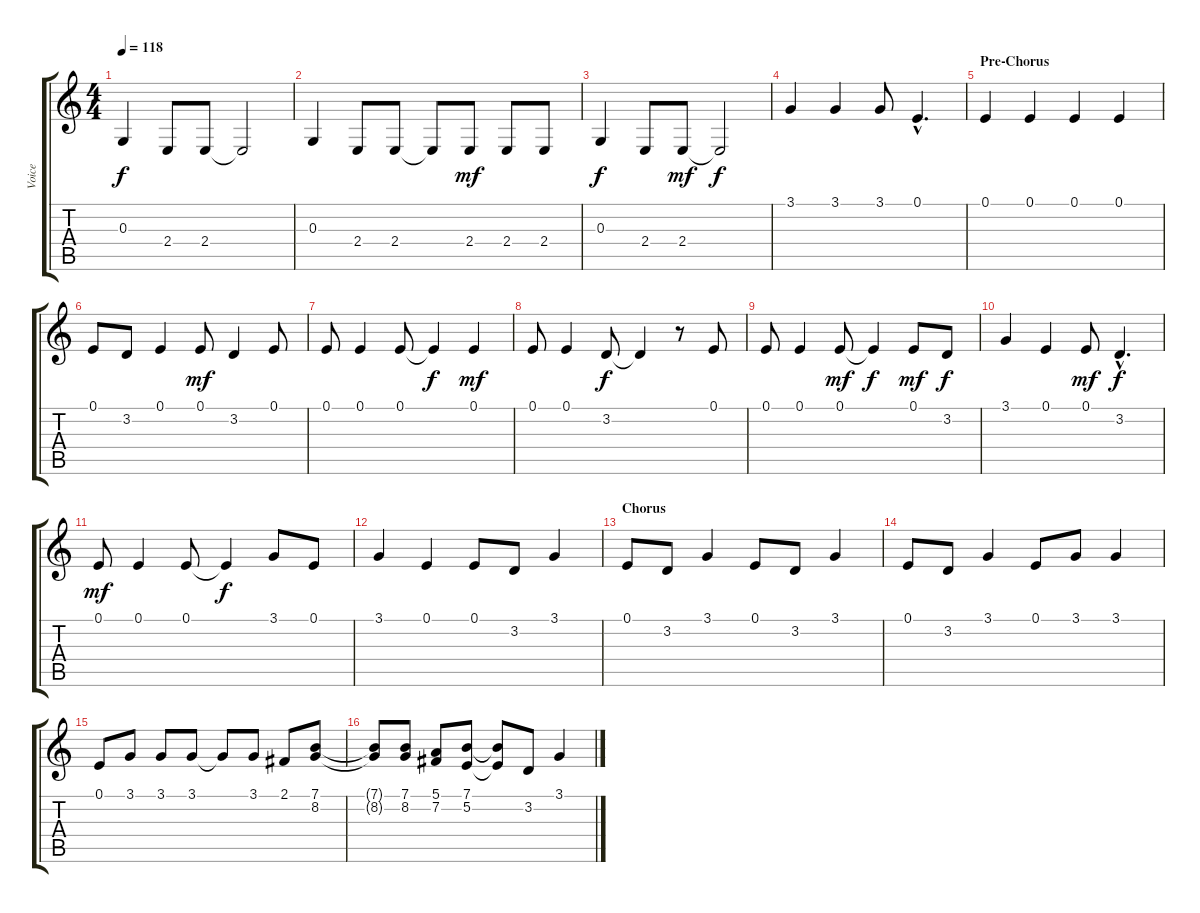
\track ("Voice" "Voice") {instrument lead6voice}
\staff {score tabs}
\tuning (E4 B3 G3 D3 A2 E2) {hide}
\ts (4 4)
\tempo 118
\clef g2
\ks c
0.3.4{dy f} 2.4.8 2.4.8 2.4{t}.2 |
0.3.4 2.4.8 2.4.8 2.4{t}.8 2.4.8{dy mf} 2.4.8 2.4.8 |
0.3.4{dy f} 2.4.8 2.4.8{dy mf} 2.4{t}.2{dy f} |
3.1.4 3.1.4 3.1.8 0.1{hac}.4{d} |
\section ("" "Pre-Chorus")
0.1.4 0.1.4 0.1.4 0.1.4 |
0.1.8 3.2.8 0.1.4 0.1.8{dy mf} 3.2.4 0.1.8 |
0.1.8 0.1.4 0.1.8 0.1{t}.4{dy f} 0.1.4{dy mf} |
0.1.8 0.1.4 3.2.8{dy f} 3.2{t}.4 r.8 0.1.8 |
0.1.8 0.1.4 0.1.8{dy mf} 0.1{t}.4{dy f} 0.1.8{dy mf} 3.2.8{dy f} |
3.1.4 0.1.4 0.1.8{dy mf} 3.2{hac}.4{d dy f} |
0.1.8{dy mf} 0.1.4 0.1.8 0.1{t}.4{dy f} 3.1.8 0.1.8 |
3.1.4 0.1.4 0.1.8 3.2.8 3.1.4 |
\section ("" "Chorus")
0.1.8 3.2.8 3.1.4 0.1.8 3.2.8 3.1.4 |
0.1.8 3.2.8 3.1.4 0.1.8 3.1.8 3.1.4 |
0.1.8 3.1.8 3.1.8 3.1.8 3.1{t}.8 3.1.8 2.1.8 (7.1 8.2).8 |
(7.1{t} 8.2{t}).8 (7.1 8.2).8 (5.1 7.2).8 (7.1 5.2).8 (7.1{t} 5.2{t}).8 3.2.8 3.1.4
